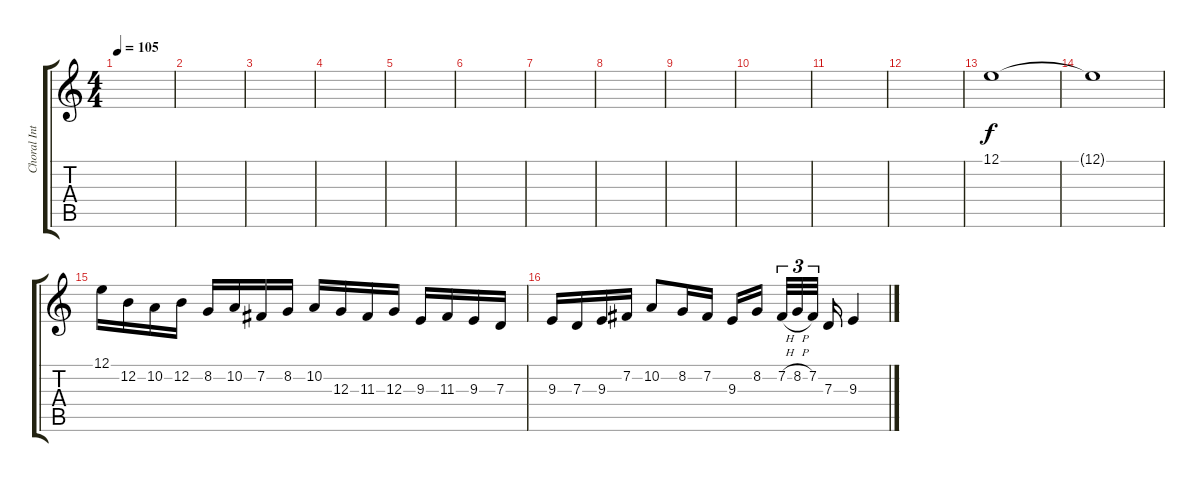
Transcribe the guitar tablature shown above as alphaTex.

\track ("Choral Intro" "Choral Int") {instrument choiraahs}
\staff {score tabs}
\tuning (E4 B3 G3 D3 A2 E2) {hide}
\ts (4 4)
\tempo 105
\clef g2
\ks c
|
|
|
|
|
|
|
|
|
|
|
|
12.1.1{dy f} |
12.1{t}.1 |
12.1.16 12.2.16 10.2.16 12.2.16 8.2.16 10.2.16 7.2.16 8.2.16 10.2.16 12.3.16 11.3.16 12.3.16 9.3.16 11.3.16 9.3.16 7.3.16 |
9.3.16 7.3.16 9.3.16 7.2.16 10.2.8 8.2.16 7.2.16 9.3.16 8.2.16 7.2{h}.32{tu (3 2)} 8.2{h}.32{tu (3 2)} 7.2.32{tu (3 2)} 7.3.16 9.3.4
